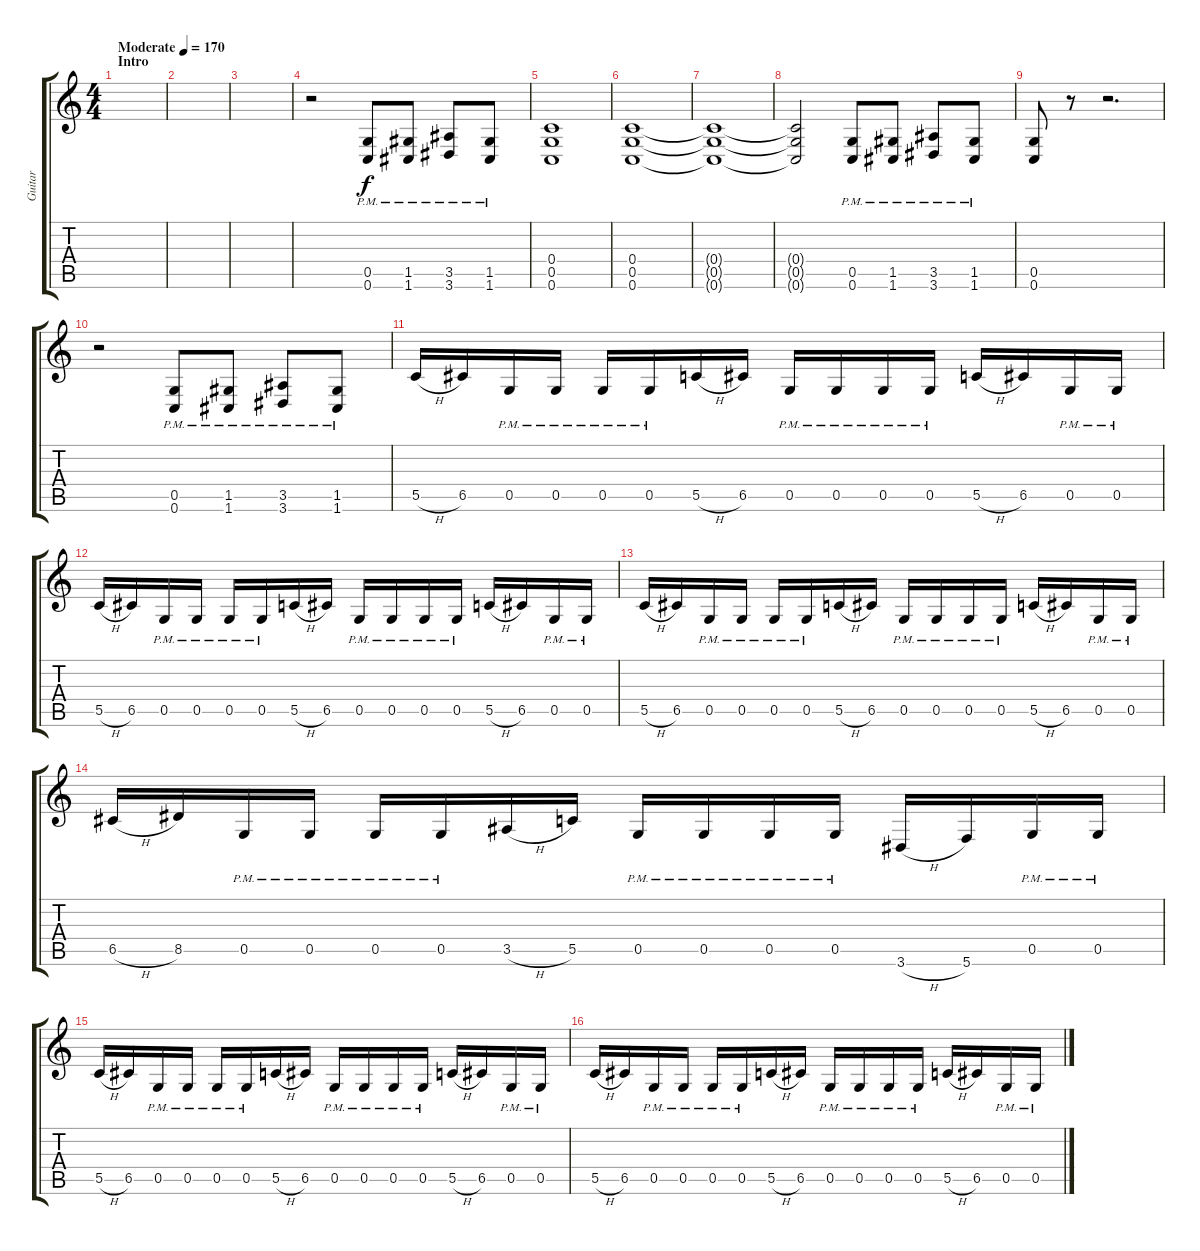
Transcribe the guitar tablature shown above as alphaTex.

\track ("Guitar" "Guitar") {instrument distortionguitar}
\staff {score tabs}
\tuning (D4 A3 F3 C3 G2 C2) {hide}
\ts (4 4)
\section ("" "Intro")
\tempo (170 "Moderate")
\clef g2
\ks c
|
|
|
r.2 (0.5{pm} 0.6{pm}).8 (1.5{pm} 1.6{pm}).8 (3.5{pm} 3.6{pm}).8 (1.5{pm} 1.6{pm}).8 |
(0.4 0.5 0.6).1 |
(0.4 0.5 0.6).1 |
(0.4{t} 0.5{t} 0.6{t}).1 |
(0.4{t} 0.5{t} 0.6{t}).2 (0.5{pm} 0.6{pm}).8 (1.5{pm} 1.6{pm}).8 (3.5{pm} 3.6{pm}).8 (1.5{pm} 1.6{pm}).8 |
(0.5 0.6).8 r.8 r.2{d} |
r.2 (0.5{pm} 0.6{pm}).8 (1.5{pm} 1.6{pm}).8 (3.5{pm} 3.6{pm}).8 (1.5{pm} 1.6{pm}).8 |
5.5{h}.16 6.5.16 0.5{pm}.16 0.5{pm}.16 0.5{pm}.16 0.5{pm}.16 5.5{h}.16 6.5.16 0.5{pm}.16 0.5{pm}.16 0.5{pm}.16 0.5{pm}.16 5.5{h}.16 6.5.16 0.5{pm}.16 0.5{pm}.16 |
5.5{h}.16 6.5.16 0.5{pm}.16 0.5{pm}.16 0.5{pm}.16 0.5{pm}.16 5.5{h}.16 6.5.16 0.5{pm}.16 0.5{pm}.16 0.5{pm}.16 0.5{pm}.16 5.5{h}.16 6.5.16 0.5{pm}.16 0.5{pm}.16 |
5.5{h}.16 6.5.16 0.5{pm}.16 0.5{pm}.16 0.5{pm}.16 0.5{pm}.16 5.5{h}.16 6.5.16 0.5{pm}.16 0.5{pm}.16 0.5{pm}.16 0.5{pm}.16 5.5{h}.16 6.5.16 0.5{pm}.16 0.5{pm}.16 |
6.5{h}.16 8.5.16 0.5{pm}.16 0.5{pm}.16 0.5{pm}.16 0.5{pm}.16 3.5{h}.16 5.5.16 0.5{pm}.16 0.5{pm}.16 0.5{pm}.16 0.5{pm}.16 3.6{h}.16 5.6.16 0.5{pm}.16 0.5{pm}.16 |
5.5{h}.16 6.5.16 0.5{pm}.16 0.5{pm}.16 0.5{pm}.16 0.5{pm}.16 5.5{h}.16 6.5.16 0.5{pm}.16 0.5{pm}.16 0.5{pm}.16 0.5{pm}.16 5.5{h}.16 6.5.16 0.5{pm}.16 0.5{pm}.16 |
5.5{h}.16 6.5.16 0.5{pm}.16 0.5{pm}.16 0.5{pm}.16 0.5{pm}.16 5.5{h}.16 6.5.16 0.5{pm}.16 0.5{pm}.16 0.5{pm}.16 0.5{pm}.16 5.5{h}.16 6.5.16 0.5{pm}.16 0.5{pm}.16
